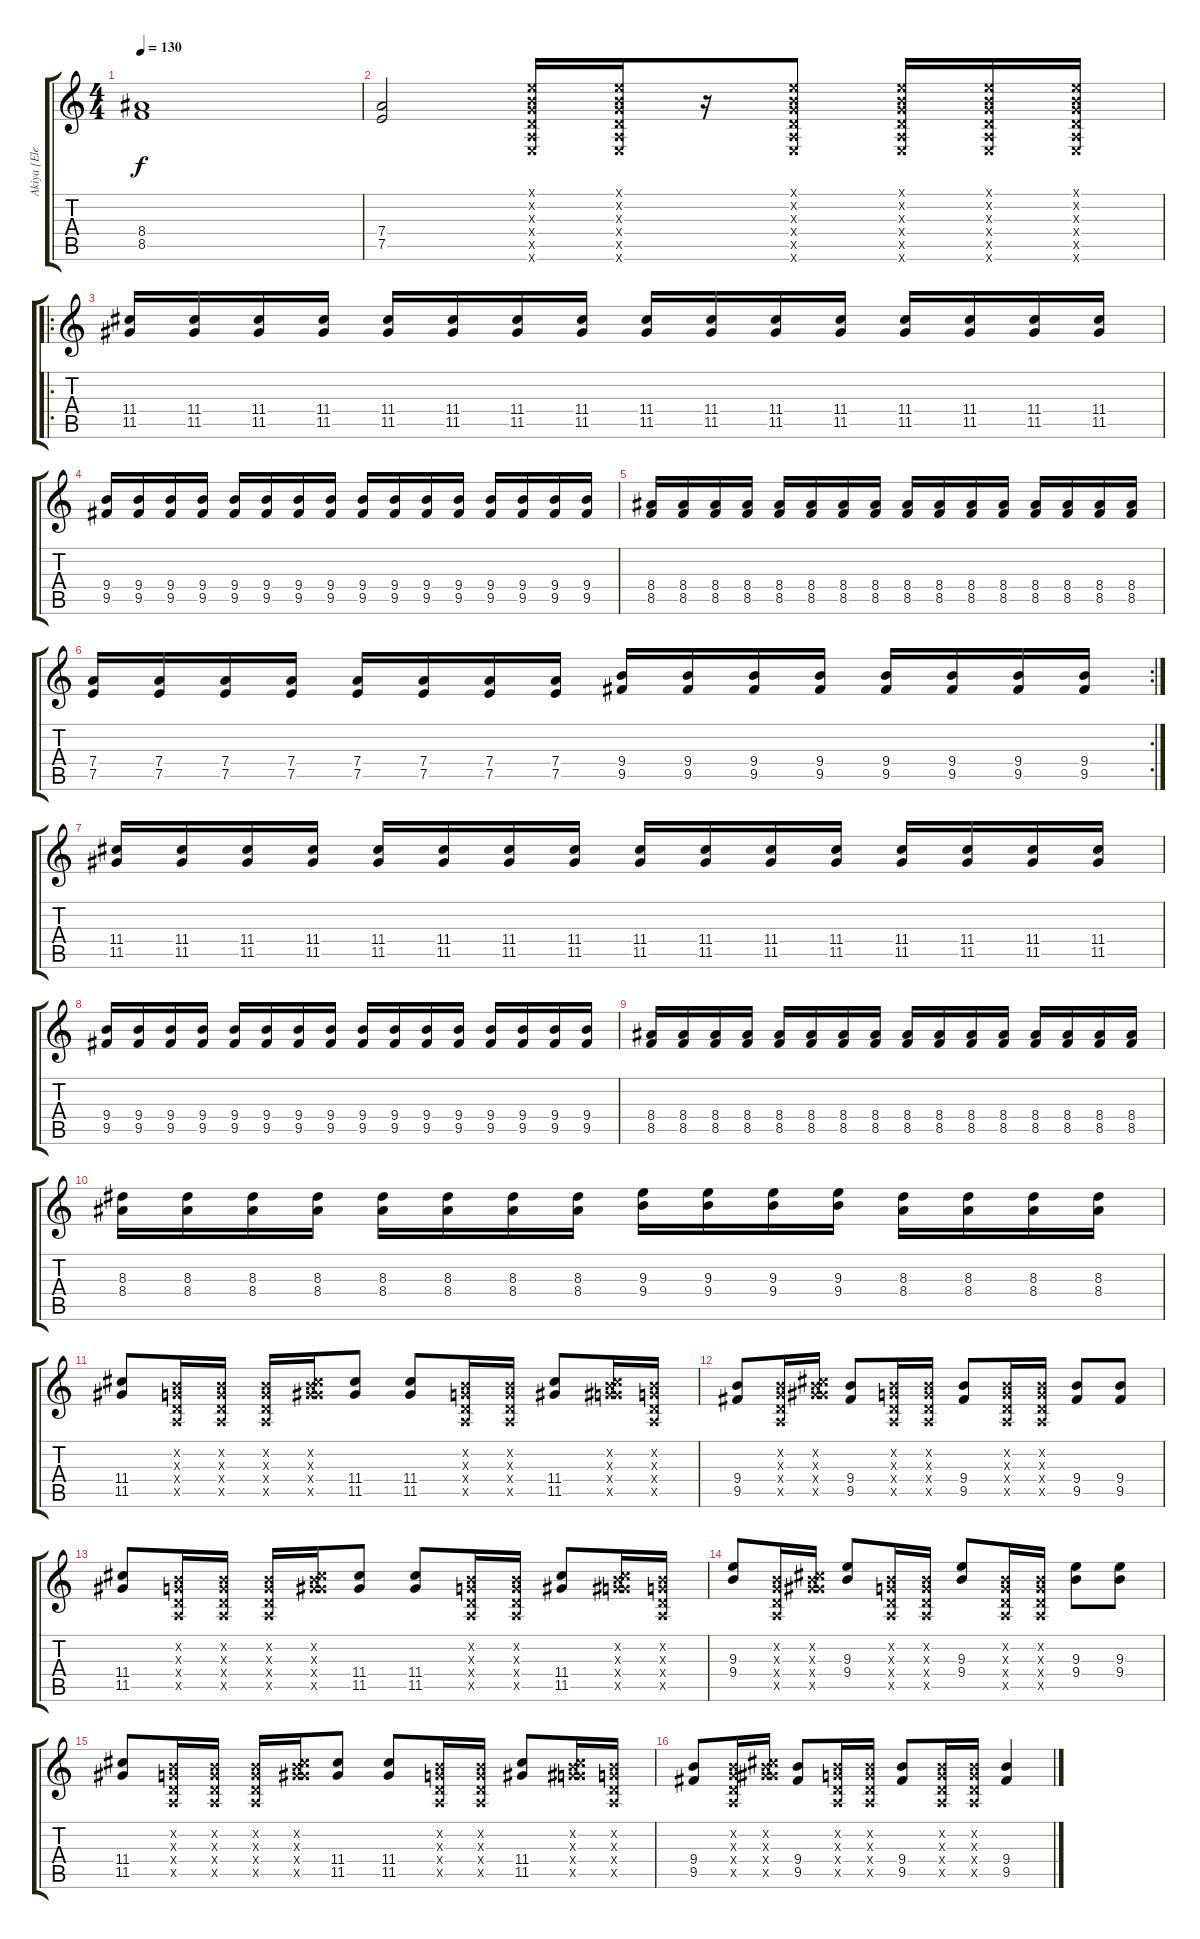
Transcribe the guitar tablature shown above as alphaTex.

\track ("Akiya [Electric]" "Akiya [Ele") {instrument distortionguitar}
\staff {score tabs}
\tuning (E4 B3 G3 D3 A2 E2) {hide}
\ts (4 4)
\tempo 130
\clef g2
\ks c
(8.4 8.5).1{dy f} |
(7.4 7.5).2 (0.1{x} 0.2{x} 0.3{x} 0.4{x} 0.5{x} 0.6{x}).16 (0.1{x} 0.2{x} 0.3{x} 0.4{x} 0.5{x} 0.6{x}).16 r.16 (0.1{x} 0.2{x} 0.3{x} 0.4{x} 0.5{x} 0.6{x}).8 (0.1{x} 0.2{x} 0.3{x} 0.4{x} 0.5{x} 0.6{x}).16 (0.1{x} 0.2{x} 0.3{x} 0.4{x} 0.5{x} 0.6{x}).16 (0.1{x} 0.2{x} 0.3{x} 0.4{x} 0.5{x} 0.6{x}).16 |
\ro
(11.4 11.5).16 (11.4 11.5).16 (11.4 11.5).16 (11.4 11.5).16 (11.4 11.5).16 (11.4 11.5).16 (11.4 11.5).16 (11.4 11.5).16 (11.4 11.5).16 (11.4 11.5).16 (11.4 11.5).16 (11.4 11.5).16 (11.4 11.5).16 (11.4 11.5).16 (11.4 11.5).16 (11.4 11.5).16 |
(9.4 9.5).16 (9.4 9.5).16 (9.4 9.5).16 (9.4 9.5).16 (9.4 9.5).16 (9.4 9.5).16 (9.4 9.5).16 (9.4 9.5).16 (9.4 9.5).16 (9.4 9.5).16 (9.4 9.5).16 (9.4 9.5).16 (9.4 9.5).16 (9.4 9.5).16 (9.4 9.5).16 (9.4 9.5).16 |
(8.4 8.5).16 (8.4 8.5).16 (8.4 8.5).16 (8.4 8.5).16 (8.4 8.5).16 (8.4 8.5).16 (8.4 8.5).16 (8.4 8.5).16 (8.4 8.5).16 (8.4 8.5).16 (8.4 8.5).16 (8.4 8.5).16 (8.4 8.5).16 (8.4 8.5).16 (8.4 8.5).16 (8.4 8.5).16 |
\rc 2
(7.4 7.5).16 (7.4 7.5).16 (7.4 7.5).16 (7.4 7.5).16 (7.4 7.5).16 (7.4 7.5).16 (7.4 7.5).16 (7.4 7.5).16 (9.4 9.5).16 (9.4 9.5).16 (9.4 9.5).16 (9.4 9.5).16 (9.4 9.5).16 (9.4 9.5).16 (9.4 9.5).16 (9.4 9.5).16 |
(11.4 11.5).16 (11.4 11.5).16 (11.4 11.5).16 (11.4 11.5).16 (11.4 11.5).16 (11.4 11.5).16 (11.4 11.5).16 (11.4 11.5).16 (11.4 11.5).16 (11.4 11.5).16 (11.4 11.5).16 (11.4 11.5).16 (11.4 11.5).16 (11.4 11.5).16 (11.4 11.5).16 (11.4 11.5).16 |
(9.4 9.5).16 (9.4 9.5).16 (9.4 9.5).16 (9.4 9.5).16 (9.4 9.5).16 (9.4 9.5).16 (9.4 9.5).16 (9.4 9.5).16 (9.4 9.5).16 (9.4 9.5).16 (9.4 9.5).16 (9.4 9.5).16 (9.4 9.5).16 (9.4 9.5).16 (9.4 9.5).16 (9.4 9.5).16 |
(8.4 8.5).16 (8.4 8.5).16 (8.4 8.5).16 (8.4 8.5).16 (8.4 8.5).16 (8.4 8.5).16 (8.4 8.5).16 (8.4 8.5).16 (8.4 8.5).16 (8.4 8.5).16 (8.4 8.5).16 (8.4 8.5).16 (8.4 8.5).16 (8.4 8.5).16 (8.4 8.5).16 (8.4 8.5).16 |
(8.3 8.4).16 (8.3 8.4).16 (8.3 8.4).16 (8.3 8.4).16 (8.3 8.4).16 (8.3 8.4).16 (8.3 8.4).16 (8.3 8.4).16 (9.3 9.4).16 (9.3 9.4).16 (9.3 9.4).16 (9.3 9.4).16 (8.3 8.4).16 (8.3 8.4).16 (8.3 8.4).16 (8.3 8.4).16 |
(11.4 11.5).8 (0.2{x} 0.3{x} 0.4{x} 0.5{x}).16 (0.2{x} 0.3{x} 0.4{x} 0.5{x}).16 (0.2{x} 0.3{x} 0.4{x} 0.5{x}).16 (0.2{x} 0.3{x} 11.4{x} 11.5{x}).16 (11.4 11.5).8 (11.4 11.5).8 (0.2{x} 0.3{x} 0.4{x} 0.5{x}).16 (0.2{x} 0.3{x} 0.4{x} 0.5{x}).16 (11.4 11.5).8 (0.2{x} 0.3{x} 11.4{x} 11.5{x}).16 (0.2{x} 0.3{x} 0.4{x} 0.5{x}).16 |
(9.4 9.5).8 (0.2{x} 0.3{x} 0.4{x} 0.5{x}).16 (0.2{x} 0.3{x} 11.4{x} 11.5{x}).16 (9.4 9.5).8 (0.2{x} 0.3{x} 0.4{x} 0.5{x}).16 (0.2{x} 0.3{x} 0.4{x} 0.5{x}).16 (9.4 9.5).8 (0.2{x} 0.3{x} 0.4{x} 0.5{x}).16 (0.2{x} 0.3{x} 0.4{x} 0.5{x}).16 (9.4 9.5).8 (9.4 9.5).8 |
(11.4 11.5).8 (0.2{x} 0.3{x} 0.4{x} 0.5{x}).16 (0.2{x} 0.3{x} 0.4{x} 0.5{x}).16 (0.2{x} 0.3{x} 0.4{x} 0.5{x}).16 (0.2{x} 0.3{x} 11.4{x} 11.5{x}).16 (11.4 11.5).8 (11.4 11.5).8 (0.2{x} 0.3{x} 0.4{x} 0.5{x}).16 (0.2{x} 0.3{x} 0.4{x} 0.5{x}).16 (11.4 11.5).8 (0.2{x} 0.3{x} 11.4{x} 11.5{x}).16 (0.2{x} 0.3{x} 0.4{x} 0.5{x}).16 |
(9.3 9.4).8 (0.2{x} 0.3{x} 0.4{x} 0.5{x}).16 (0.2{x} 0.3{x} 11.4{x} 11.5{x}).16 (9.3 9.4).8 (0.2{x} 0.3{x} 0.4{x} 0.5{x}).16 (0.2{x} 0.3{x} 0.4{x} 0.5{x}).16 (9.3 9.4).8 (0.2{x} 0.3{x} 0.4{x} 0.5{x}).16 (0.2{x} 0.3{x} 0.4{x} 0.5{x}).16 (9.3 9.4).8 (9.3 9.4).8 |
(11.4 11.5).8 (0.2{x} 0.3{x} 0.4{x} 0.5{x}).16 (0.2{x} 0.3{x} 0.4{x} 0.5{x}).16 (0.2{x} 0.3{x} 0.4{x} 0.5{x}).16 (0.2{x} 0.3{x} 11.4{x} 11.5{x}).16 (11.4 11.5).8 (11.4 11.5).8 (0.2{x} 0.3{x} 0.4{x} 0.5{x}).16 (0.2{x} 0.3{x} 0.4{x} 0.5{x}).16 (11.4 11.5).8 (0.2{x} 0.3{x} 11.4{x} 11.5{x}).16 (0.2{x} 0.3{x} 0.4{x} 0.5{x}).16 |
(9.4 9.5).8 (0.2{x} 0.3{x} 0.4{x} 0.5{x}).16 (0.2{x} 0.3{x} 11.4{x} 11.5{x}).16 (9.4 9.5).8 (0.2{x} 0.3{x} 0.4{x} 0.5{x}).16 (0.2{x} 0.3{x} 0.4{x} 0.5{x}).16 (9.4 9.5).8 (0.2{x} 0.3{x} 0.4{x} 0.5{x}).16 (0.2{x} 0.3{x} 0.4{x} 0.5{x}).16 (9.4 9.5).4
